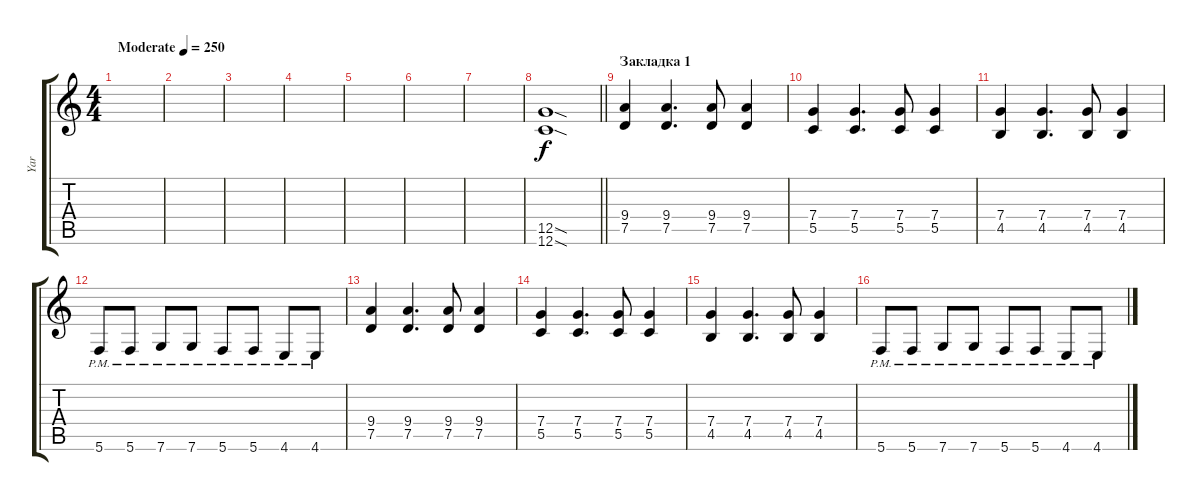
\track ("Yar" "Yar") {instrument distortionguitar}
\staff {score tabs}
\tuning (D4 A3 F3 C3 G2 C2) {hide}
\ts (4 4)
\tempo (250 "Moderate")
\clef g2
\ks c
|
|
|
|
|
|
|
\barLineRight lightlight
(12.5{sod} 12.6{sod}).1 |
\section ("" "Закладка 1")
(9.4 7.5).4 (9.4 7.5).4{d} (9.4 7.5).8 (9.4 7.5).4 |
(7.4 5.5).4 (7.4 5.5).4{d} (7.4 5.5).8 (7.4 5.5).4 |
(7.4 4.5).4 (7.4 4.5).4{d} (7.4 4.5).8 (7.4 4.5).4 |
5.6{pm}.8 5.6{pm}.8 7.6{pm}.8 7.6{pm}.8 5.6{pm}.8 5.6{pm}.8 4.6{pm}.8 4.6{pm}.8 |
(9.4 7.5).4 (9.4 7.5).4{d} (9.4 7.5).8 (9.4 7.5).4 |
(7.4 5.5).4 (7.4 5.5).4{d} (7.4 5.5).8 (7.4 5.5).4 |
(7.4 4.5).4 (7.4 4.5).4{d} (7.4 4.5).8 (7.4 4.5).4 |
5.6{pm}.8 5.6{pm}.8 7.6{pm}.8 7.6{pm}.8 5.6{pm}.8 5.6{pm}.8 4.6{pm}.8 4.6{pm}.8
